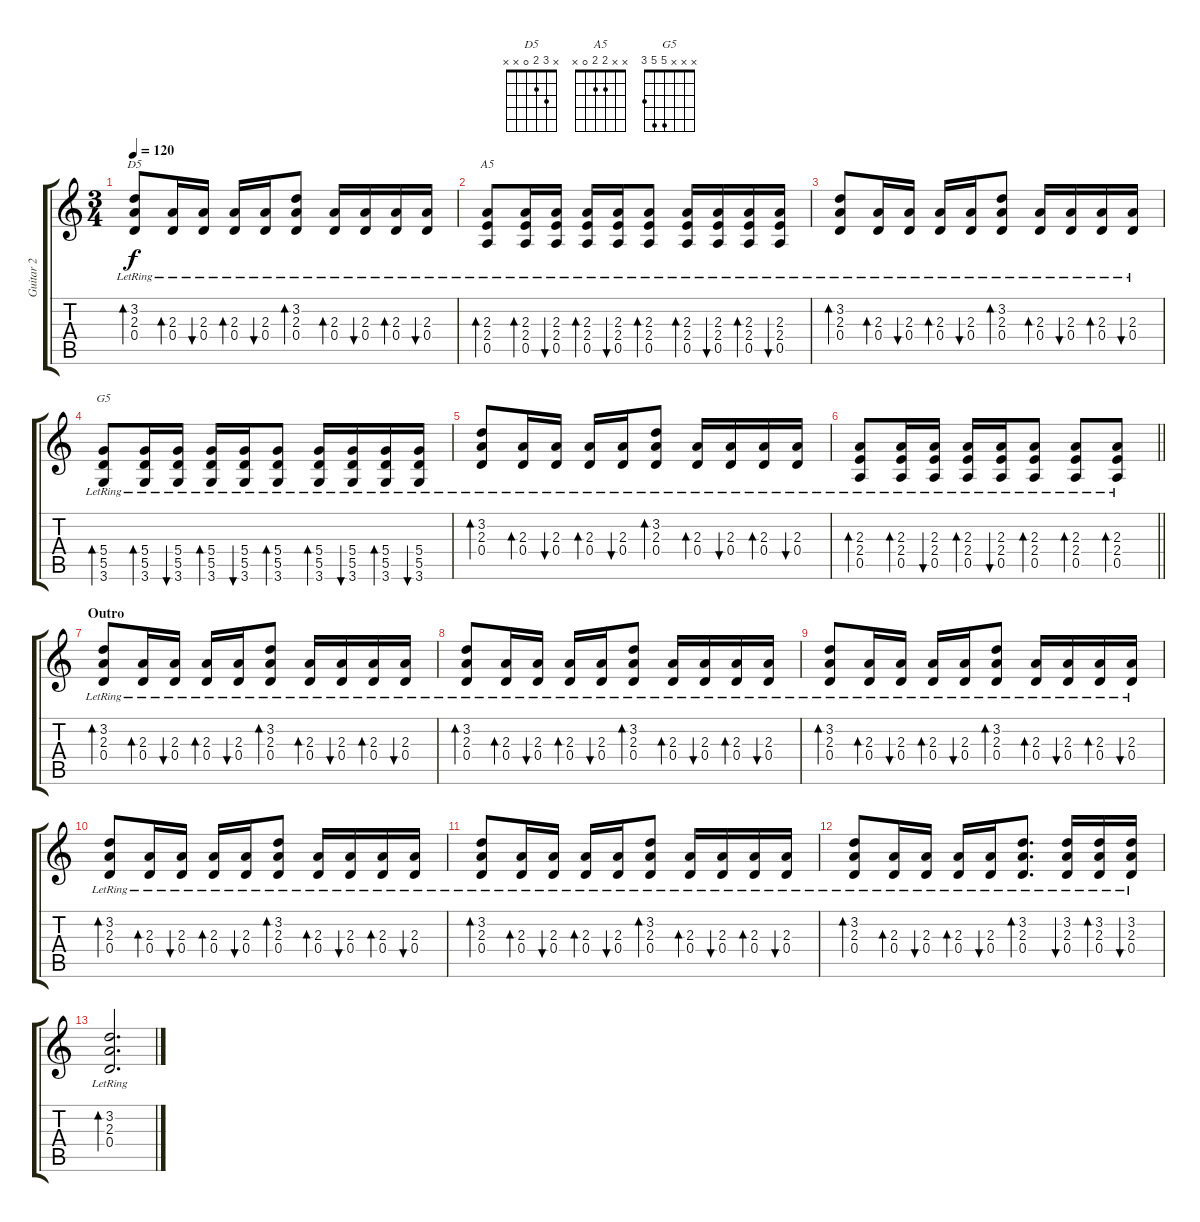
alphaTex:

\track ("Guitar 2" "Guitar 2") {instrument acousticguitarsteel}
\staff {score tabs}
\tuning (E4 B3 G3 D3 A2 E2) {hide}
\chord ("D5" x 3 2 0 x x)
\chord ("A5" x x 2 2 0 x)
\chord ("G5" x x x 5 5 3)
\ts (3 4)
\tempo 120
\clef g2
\ks c
(3.2{lr} 2.3{lr} 0.4{lr}).8{bd 60 ch "D5" dy f} (2.3{lr} 0.4{lr}).16{bd 60} (2.3{lr} 0.4{lr}).16{bu 60} (2.3{lr} 0.4{lr}).16{bd 60} (2.3{lr} 0.4{lr}).16{bu 60} (3.2{lr} 2.3{lr} 0.4{lr}).8{bd 60} (2.3{lr} 0.4{lr}).16{bd 60} (2.3{lr} 0.4{lr}).16{bu 60} (2.3{lr} 0.4{lr}).16{bd 60} (2.3{lr} 0.4{lr}).16{bu 60} |
(2.3{lr} 2.4{lr} 0.5{lr}).8{bd 60 ch "A5"} (2.3{lr} 2.4{lr} 0.5{lr}).16{bd 60} (2.3{lr} 2.4{lr} 0.5{lr}).16{bu 60} (2.3{lr} 2.4{lr} 0.5{lr}).16{bd 60} (2.3{lr} 2.4{lr} 0.5{lr}).16{bu 60} (2.3{lr} 2.4{lr} 0.5{lr}).8{bd 60} (2.3{lr} 2.4{lr} 0.5{lr}).16{bd 60} (2.3{lr} 2.4{lr} 0.5{lr}).16{bu 60} (2.3{lr} 2.4{lr} 0.5{lr}).16{bd 60} (2.3{lr} 2.4{lr} 0.5{lr}).16{bu 60} |
(3.2{lr} 2.3{lr} 0.4{lr}).8{bd 60} (2.3{lr} 0.4{lr}).16{bd 60} (2.3{lr} 0.4{lr}).16{bu 60} (2.3{lr} 0.4{lr}).16{bd 60} (2.3{lr} 0.4{lr}).16{bu 60} (3.2{lr} 2.3{lr} 0.4{lr}).8{bd 60} (2.3{lr} 0.4{lr}).16{bd 60} (2.3{lr} 0.4{lr}).16{bu 60} (2.3{lr} 0.4{lr}).16{bd 60} (2.3{lr} 0.4{lr}).16{bu 60} |
(5.4{lr} 5.5{lr} 3.6{lr}).8{bd 60 ch "G5"} (5.4{lr} 5.5{lr} 3.6{lr}).16{bd 60} (5.4{lr} 5.5{lr} 3.6{lr}).16{bu 60} (5.4{lr} 5.5{lr} 3.6{lr}).16{bd 60} (5.4{lr} 5.5{lr} 3.6{lr}).16{bu 60} (5.4{lr} 5.5{lr} 3.6{lr}).8{bd 60} (5.4{lr} 5.5{lr} 3.6{lr}).16{bd 60} (5.4{lr} 5.5{lr} 3.6{lr}).16{bu 60} (5.4{lr} 5.5{lr} 3.6{lr}).16{bd 60} (5.4{lr} 5.5{lr} 3.6{lr}).16{bu 60} |
(3.2{lr} 2.3{lr} 0.4{lr}).8{bd 60} (2.3{lr} 0.4{lr}).16{bd 60} (2.3{lr} 0.4{lr}).16{bu 60} (2.3{lr} 0.4{lr}).16{bd 60} (2.3{lr} 0.4{lr}).16{bu 60} (3.2{lr} 2.3{lr} 0.4{lr}).8{bd 60} (2.3{lr} 0.4{lr}).16{bd 60} (2.3{lr} 0.4{lr}).16{bu 60} (2.3{lr} 0.4{lr}).16{bd 60} (2.3{lr} 0.4{lr}).16{bu 60} |
\barLineRight lightlight
(2.3{lr} 2.4{lr} 0.5{lr}).8{bd 60} (2.3{lr} 2.4{lr} 0.5{lr}).16{bd 60} (2.3{lr} 2.4{lr} 0.5{lr}).16{bu 60} (2.3{lr} 2.4{lr} 0.5{lr}).16{bd 60} (2.3{lr} 2.4{lr} 0.5{lr}).16{bu 60} (2.3{lr} 2.4{lr} 0.5{lr}).8{bd 60} (2.3{lr} 2.4{lr} 0.5{lr}).8{bd 60} (2.3{lr} 2.4{lr} 0.5{lr}).8{bd 60} |
\section ("" "Outro")
(3.2{lr} 2.3{lr} 0.4{lr}).8{bd 60 volume 4} (2.3{lr} 0.4{lr}).16{bd 60} (2.3{lr} 0.4{lr}).16{bu 60} (2.3{lr} 0.4{lr}).16{bd 60} (2.3{lr} 0.4{lr}).16{bu 60} (3.2{lr} 2.3{lr} 0.4{lr}).8{bd 60} (2.3{lr} 0.4{lr}).16{bd 60} (2.3{lr} 0.4{lr}).16{bu 60} (2.3{lr} 0.4{lr}).16{bd 60} (2.3{lr} 0.4{lr}).16{bu 60} |
(3.2{lr} 2.3{lr} 0.4{lr}).8{bd 60} (2.3{lr} 0.4{lr}).16{bd 60} (2.3{lr} 0.4{lr}).16{bu 60} (2.3{lr} 0.4{lr}).16{bd 60} (2.3{lr} 0.4{lr}).16{bu 60} (3.2{lr} 2.3{lr} 0.4{lr}).8{bd 60} (2.3{lr} 0.4{lr}).16{bd 60} (2.3{lr} 0.4{lr}).16{bu 60} (2.3{lr} 0.4{lr}).16{bd 60} (2.3{lr} 0.4{lr}).16{bu 60} |
(3.2{lr} 2.3{lr} 0.4{lr}).8{bd 60} (2.3{lr} 0.4{lr}).16{bd 60} (2.3{lr} 0.4{lr}).16{bu 60} (2.3{lr} 0.4{lr}).16{bd 60} (2.3{lr} 0.4{lr}).16{bu 60} (3.2{lr} 2.3{lr} 0.4{lr}).8{bd 60} (2.3{lr} 0.4{lr}).16{bd 60} (2.3{lr} 0.4{lr}).16{bu 60} (2.3{lr} 0.4{lr}).16{bd 60} (2.3{lr} 0.4{lr}).16{bu 60} |
(3.2{lr} 2.3{lr} 0.4{lr}).8{bd 60} (2.3{lr} 0.4{lr}).16{bd 60} (2.3{lr} 0.4{lr}).16{bu 60} (2.3{lr} 0.4{lr}).16{bd 60} (2.3{lr} 0.4{lr}).16{bu 60} (3.2{lr} 2.3{lr} 0.4{lr}).8{bd 60} (2.3{lr} 0.4{lr}).16{bd 60} (2.3{lr} 0.4{lr}).16{bu 60} (2.3{lr} 0.4{lr}).16{bd 60} (2.3{lr} 0.4{lr}).16{bu 60} |
(3.2{lr} 2.3{lr} 0.4{lr}).8{bd 60} (2.3{lr} 0.4{lr}).16{bd 60} (2.3{lr} 0.4{lr}).16{bu 60} (2.3{lr} 0.4{lr}).16{bd 60} (2.3{lr} 0.4{lr}).16{bu 60} (3.2{lr} 2.3{lr} 0.4{lr}).8{bd 60} (2.3{lr} 0.4{lr}).16{bd 60} (2.3{lr} 0.4{lr}).16{bu 60} (2.3{lr} 0.4{lr}).16{bd 60} (2.3{lr} 0.4{lr}).16{bu 60} |
(3.2{lr} 2.3{lr} 0.4{lr}).8{bd 60} (2.3{lr} 0.4{lr}).16{bd 60} (2.3{lr} 0.4{lr}).16{bu 60} (2.3{lr} 0.4{lr}).16{bd 60} (2.3{lr} 0.4{lr}).16{bu 60} (3.2{lr} 2.3{lr} 0.4{lr}).8{d bd 60} (3.2{lr} 2.3{lr} 0.4{lr}).16{bu 60} (3.2{lr} 2.3{lr} 0.4{lr}).16{bd 60} (3.2{lr} 2.3{lr} 0.4{lr}).16{bu 60} |
(3.2{lr} 2.3{lr} 0.4{lr}).2{d bd 60}
